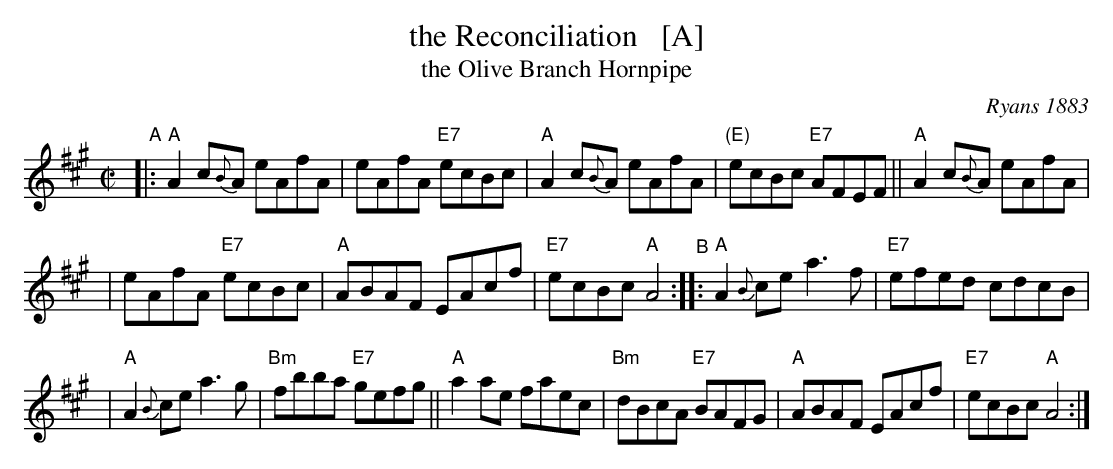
X:1
T: the Reconciliation   [A]
T: the Olive Branch Hornpipe
O: Ryans 1883
M: C|
L: 1/8
K: A
"^A"|: "A"A2 c{B}A eAfA | eAfA "E7"ecBc | "A"A2 c{B}A eAfA | "(E)"ecBc "E7"AFEF || "A"A2 c{B}A eAfA |
| eAfA "E7"ecBc | "A"ABAF EAcf | "E7"ecBc "A"A4 "^B":: "A"A2{B}ce a3f | "E7"efed cdcB |
| "A"A2{B}ce a3g | "Bm"fbba "E7"gefg || "A"a2ae faec | "Bm"dBcA "E7"BAFG | "A"ABAF EAcf | "E7"ecBc "A"A4 :|
